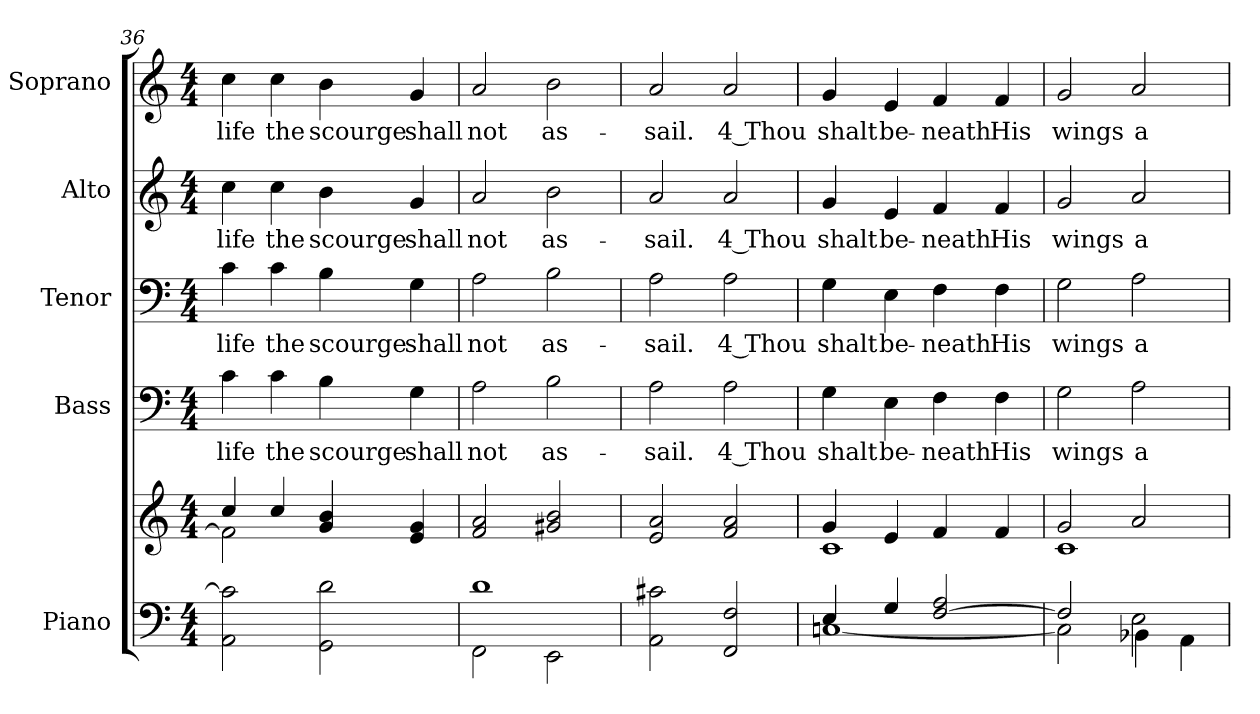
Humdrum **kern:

**kern	**kern	**kern	**text	**kern	**text	**kern	**text	**kern	**text
*part5	*part5	*part4	*part4	*part3	*part3	*part2	*part2	*part1	*part1
*staff6	*staff5	*staff4	*staff4	*staff3	*staff3	*staff2	*staff2	*staff1	*staff1
*I"Piano	*	*I"Bass	*	*I"Tenor	*	*I"Alto	*	*I"Soprano	*
*I'Pno.	*	*I'B.	*	*I'T.	*	*I'A.	*	*I'S.	*
*clefF4	*clefG2	*clefF4	*	*clefF4	*	*clefG2	*	*clefG2	*
*k[]	*k[]	*k[]	*	*k[]	*	*k[]	*	*k[]	*
*C:	*C:	*C:	*	*C:	*	*C:	*	*C:	*
*M4/4	*M4/4	*M4/4	*	*M4/4	*	*M4/4	*	*M4/4	*
=36	=36	=36	=36	=36	=36	=36	=36	=36	=36
*	*^	*	*	*	*	*	*	*	*
!	!	!	!	!LO:LY:b:color=#000000	!	!	!	!	!	!
!	!	!	!	!	!	!LO:LY:b:color=#000000	!	!	!	!
!	!	!	!	!	!	!	!	!LO:LY:b:color=#000000	!	!
!	!	!	!	!	!	!	!	!	!	!LO:LY:b:color=#000000
2AAi\ 2ci]	4cci/	2fi\]	4ci\	life	4ci\	life	4cci\	life	4cci\	life
!	!	!	!	!LO:LY:b:color=#000000	!	!	!	!	!	!
!	!	!	!	!	!	!LO:LY:b:color=#000000	!	!	!	!
!	!	!	!	!	!	!	!	!LO:LY:b:color=#000000	!	!
!	!	!	!	!	!	!	!	!	!	!LO:LY:b:color=#000000
.	4cci/	.	4ci\	the	4ci\	the	4cci\	the	4cci\	the
!	!	!	!	!LO:LY:b:color=#000000	!	!	!	!	!	!
!	!	!	!	!	!	!LO:LY:b:color=#000000	!	!	!	!
!	!	!	!	!	!	!	!	!LO:LY:b:color=#000000	!	!
!	!	!	!	!	!	!	!	!	!	!LO:LY:b:color=#000000
2GGi\ 2di	4gi/ 4bi	2ryy	4Bi\	scourge	4Bi\	scourge	4bi\	scourge	4bi\	scourge
!	!	!	!	!LO:LY:b:color=#000000	!	!	!	!	!	!
!	!	!	!	!	!	!LO:LY:b:color=#000000	!	!	!	!
!	!	!	!	!	!	!	!	!LO:LY:b:color=#000000	!	!
!	!	!	!	!	!	!	!	!	!	!LO:LY:b:color=#000000
.	4ei/ 4gi	.	4Gi\	shall	4Gi\	shall	4gi/	shall	4gi/	shall
*	*v	*v	*	*	*	*	*	*	*	*
!!LO:LB:g=z
=37	=37	=37	=37	=37	=37	=37	=37	=37	=37
*^	*	*	*	*	*	*	*	*	*
!	!	!	!	!LO:LY:b:color=#000000	!	!	!	!	!	!
!	!	!	!	!	!	!LO:LY:b:color=#000000	!	!	!	!
!	!	!	!	!	!	!	!	!LO:LY:b:color=#000000	!	!
!	!	!	!	!	!	!	!	!	!	!LO:LY:b:color=#000000
1di	2FFi\	2fi/ 2ai	2Ai\	not	2Ai\	not	2ai/	not	2ai/	not
!	!	!	!	!LO:LY:b:color=#000000	!	!	!	!	!	!
!	!	!	!	!	!	!LO:LY:b:color=#000000	!	!	!	!
!	!	!	!	!	!	!	!	!LO:LY:b:color=#000000	!	!
!	!	!	!	!	!	!	!	!	!	!LO:LY:b:color=#000000
.	2EEi\	2g#Xi/ 2bi	2Bi\	as-	2Bi\	as-	2bi\	as-	2bi\	as-
*v	*v	*	*	*	*	*	*	*	*	*
=38	=38	=38	=38	=38	=38	=38	=38	=38	=38
*^	*	*	*	*	*	*	*	*	*
!	!	!	!	!LO:LY:b:color=#000000	!	!	!	!	!	!
*v	*v	*	*	*	*	*	*	*	*	*
*^	*	*	*	*	*	*	*	*	*
!	!	!	!	!	!	!LO:LY:b:color=#000000	!	!	!	!
*v	*v	*	*	*	*	*	*	*	*	*
*^	*	*	*	*	*	*	*	*	*
!	!	!	!	!	!	!	!	!LO:LY:b:color=#000000	!	!
*v	*v	*	*	*	*	*	*	*	*	*
*^	*	*	*	*	*	*	*	*	*
!	!	!	!	!	!	!	!	!	!	!LO:LY:b:color=#000000
*v	*v	*	*	*	*	*	*	*	*	*
2AAi\ 2c#Xi	2ei/ 2ai	2Ai\	-sail.	2Ai\	-sail.	2ai/	-sail.	2ai/	-sail.
!	!	!	!LO:LY:b:color=#000000	!	!	!	!	!	!
!	!	!	!	!	!LO:LY:b:color=#000000	!	!	!	!
!	!	!	!	!	!	!	!LO:LY:b:color=#000000	!	!
!	!	!	!	!	!	!	!	!	!LO:LY:b:color=#000000
2FFi/ 2Fi	2fi/ 2ai	2Ai\	4 Thou	2Ai\	4 Thou	2ai/	4 Thou	2ai/	4 Thou
=39	=39	=39	=39	=39	=39	=39	=39	=39	=39
*^	*^	*	*	*	*	*	*	*	*
!	!	!	!	!	!LO:LY:b:color=#000000	!	!	!	!	!	!
!	!	!	!	!	!	!	!LO:LY:b:color=#000000	!	!	!	!
!	!	!	!	!	!	!	!	!	!LO:LY:b:color=#000000	!	!
!	!	!	!	!	!	!	!	!	!	!	!LO:LY:b:color=#000000
4Ei/	[<1Cni	4gi/	1ci	4Gi\	shalt	4Gi\	shalt	4gi/	shalt	4gi/	shalt
!	!	!	!	!	!LO:LY:b:color=#000000	!	!	!	!	!	!
!	!	!	!	!	!	!	!LO:LY:b:color=#000000	!	!	!	!
!	!	!	!	!	!	!	!	!	!LO:LY:b:color=#000000	!	!
!	!	!	!	!	!	!	!	!	!	!	!LO:LY:b:color=#000000
4Gi/	.	4ei/	.	4Ei\	be-	4Ei\	be-	4ei/	be-	4ei/	be-
!	!	!	!	!	!LO:LY:b:color=#000000	!	!	!	!	!	!
!	!	!	!	!	!	!	!LO:LY:b:color=#000000	!	!	!	!
!	!	!	!	!	!	!	!	!	!LO:LY:b:color=#000000	!	!
!	!	!	!	!	!	!	!	!	!	!	!LO:LY:b:color=#000000
[>2Fi/ 2Ai	.	4fi/	.	4Fi\	-neath	4Fi\	-neath	4fi/	-neath	4fi/	-neath
!	!	!	!	!	!LO:LY:b:color=#000000	!	!	!	!	!	!
!	!	!	!	!	!	!	!LO:LY:b:color=#000000	!	!	!	!
!	!	!	!	!	!	!	!	!	!LO:LY:b:color=#000000	!	!
!	!	!	!	!	!	!	!	!	!	!	!LO:LY:b:color=#000000
.	.	4fi/	.	4Fi\	His	4Fi\	His	4fi/	His	4fi/	His
=40	=40	=40	=40	=40	=40	=40	=40	=40	=40	=40	=40
*	*^	*	*	*	*	*	*	*	*	*	*
!	!	!	!	!	!	!LO:LY:b:color=#000000	!	!	!	!	!	!
!	!	!	!	!	!	!	!	!LO:LY:b:color=#000000	!	!	!	!
!	!	!	!	!	!	!	!	!	!	!LO:LY:b:color=#000000	!	!
!	!	!	!	!	!	!	!	!	!	!	!	!LO:LY:b:color=#000000
2Fi/]	2Ci\]	2ryy	2gi/	1ci	2Gi\	wings	2Gi\	wings	2gi/	wings	2gi/	wings
!	!	!	!	!	!	!LO:LY:b:color=#000000	!	!	!	!	!	!
!	!	!	!	!	!	!	!	!LO:LY:b:color=#000000	!	!	!	!
!	!	!	!	!	!	!	!	!	!	!LO:LY:b:color=#000000	!	!
!	!	!	!	!	!	!	!	!	!	!	!	!LO:LY:b:color=#000000
2Ei\	4BB-Xi\	2ryy	2ai/	.	2Ai\	a-	2Ai\	a-	2ai/	a-	2ai/	a-
.	4AAi\	.	.	.	.	.	.	.	.	.	.	.
*v	*v	*v	*	*	*	*	*	*	*	*	*	*
*	*v	*v	*	*	*	*	*	*	*	*
=	=	=	=	=	=	=	=	=	=
*-	*-	*-	*-	*-	*-	*-	*-	*-	*-
